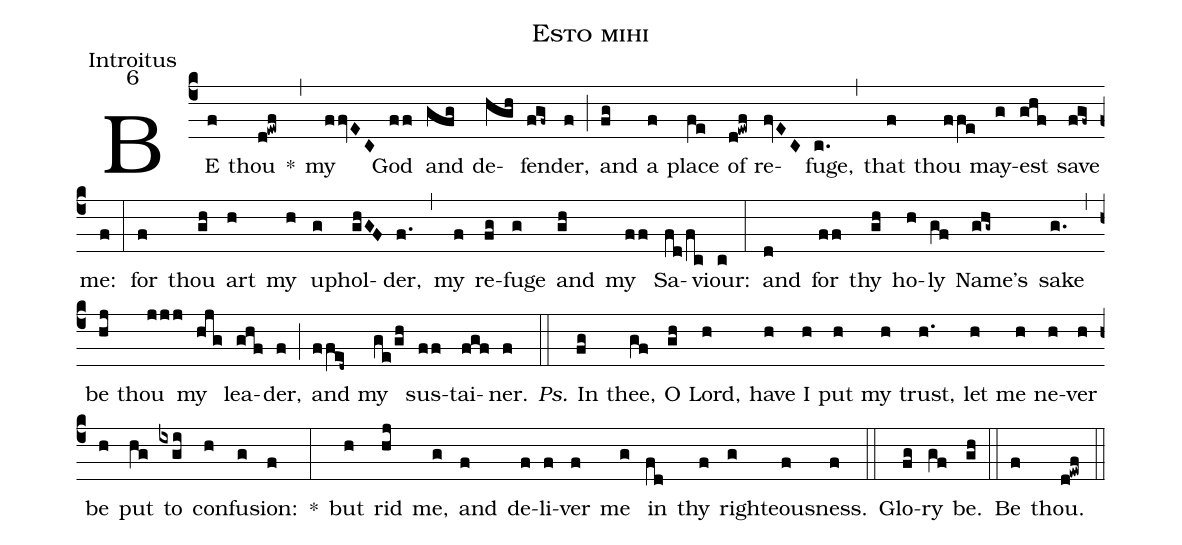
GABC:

name:Esto mihi;
office-part:Introitus;
mode:6;
%%
(c4) BE(f) thou(d!ewf) *(,) my(ffvEC) God(ff) and(gfg) de(hgh)fen(fgf~)der,(f) (;) and(fg) a(f) place(fe) of(d!ewf) re(fvEC)fuge,(c.) (,) that(f) thou(ffe) may(g)est(ghf) save(fgf~) me:(f) (:) for(f) thou(gh) art(h) my(h) up(g)hol(ghGF)der,(f.) (,) my(f) re(fg)fuge(g) and(gh) my(ff) Sa(fd/fc)viour:(c) (:) and(d) for(ff) thy(gh) ho(h)ly(gf) Name’s(ghg~) sake(g.) (,) be(hj) thou(jjj) my(hjg) lea(ghf)der,(f) (;) and(ffed~) my(ge/gh) sus(ff)tai(fgf)ner.(f) <i>Ps.</i>(::) In(fg) thee,(gf) O(gh) Lord,(h) have(h) I(h) put(h) my(h) trust,(h.) let(h) me(h) ne(h)ver(h) be(h) put(hg) to(ixgi) con(h)fu(g)sion:(f) *(:) but(h) rid(hj) me,(g) and(f) de(f)li(f)ver(f) me(g) in(fd) thy(f) righ(g)teous(f)ness.(f) (::) Glo(fg)ry(gf) be.(gh) (::) Be(f) thou.(d!ewf) (::)
